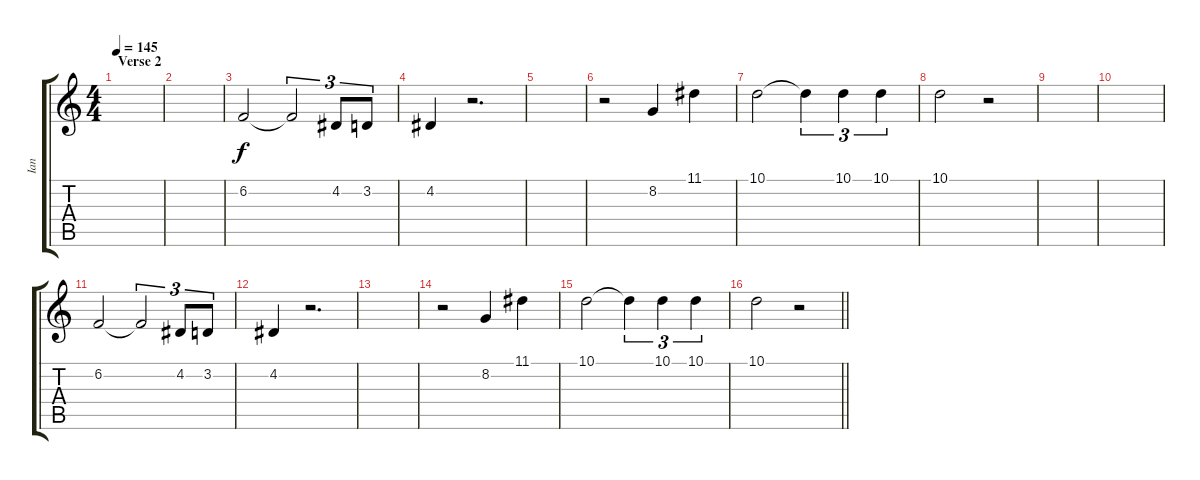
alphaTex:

\track ("Ian" "Ian") {instrument baritonesax}
\staff {score tabs}
\tuning (E4 B3 G3 D3 A2 E2) {hide}
\ts (4 4)
\section ("" "Verse 2")
\tempo 145
\clef g2
\ks c
|
|
6.2.2 6.2{t}.2{tu (3 2)} 4.2.8{tu (3 2)} 3.2.8{tu (3 2)} |
4.2.4 r.2{d} |
|
r.2 8.2.4 11.1.4 |
10.1.2 10.1{t}.4{tu (3 2)} 10.1.4{tu (3 2)} 10.1.4{tu (3 2)} |
10.1.2 r.2 |
|
|
6.2.2 6.2{t}.2{tu (3 2)} 4.2.8{tu (3 2)} 3.2.8{tu (3 2)} |
4.2.4 r.2{d} |
|
r.2 8.2.4 11.1.4 |
10.1.2 10.1{t}.4{tu (3 2)} 10.1.4{tu (3 2)} 10.1.4{tu (3 2)} |
\barLineRight lightlight
10.1.2 r.2
